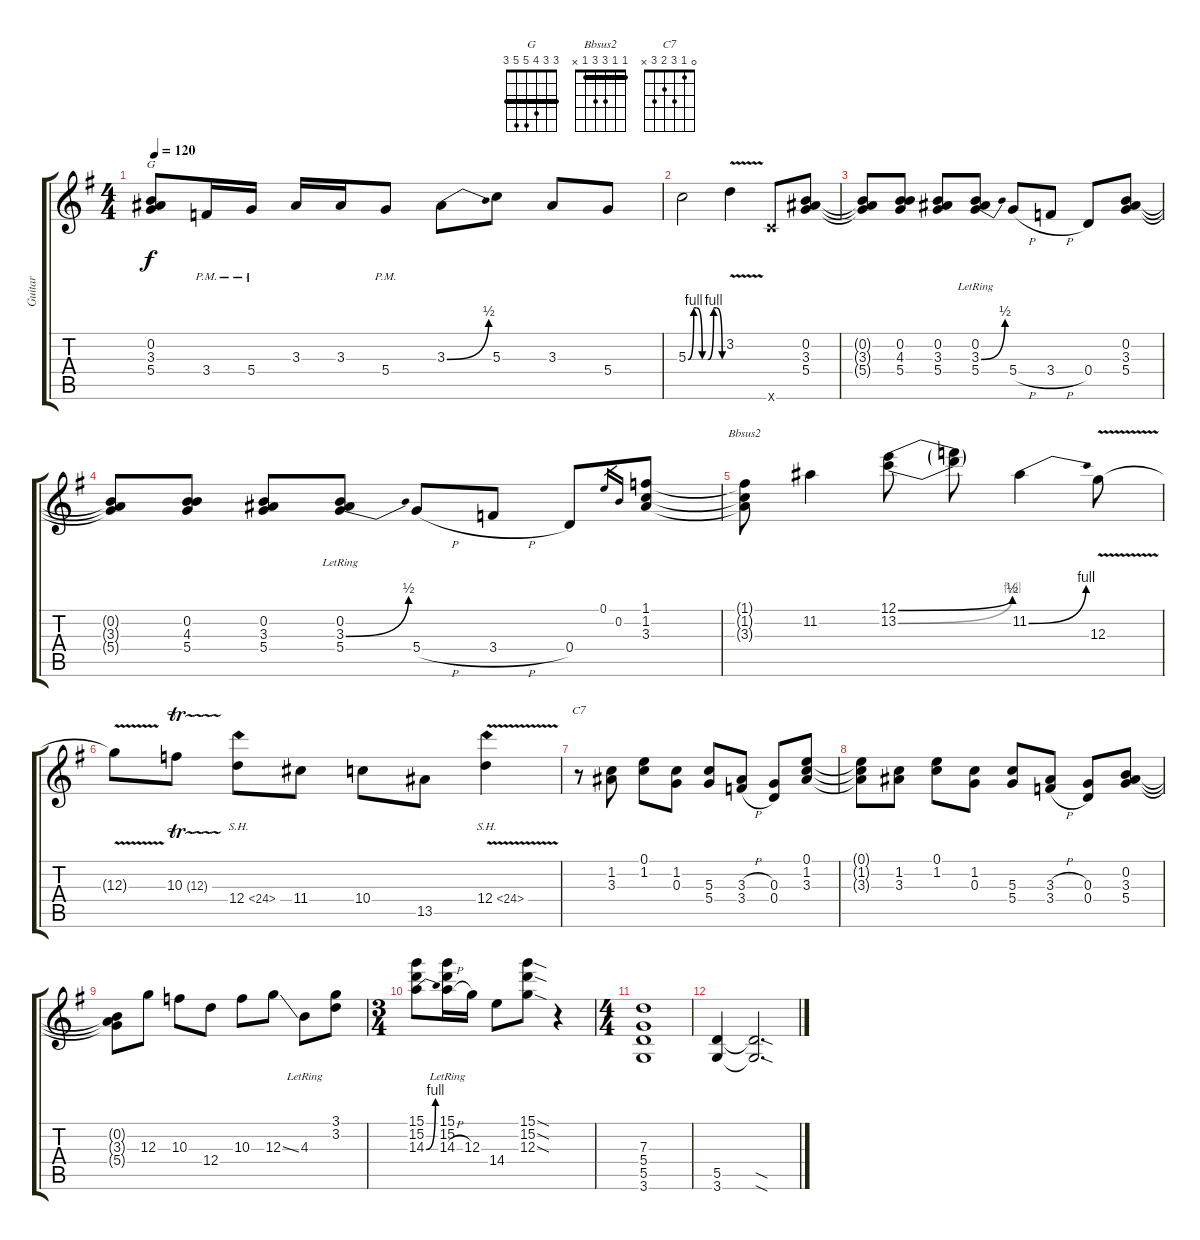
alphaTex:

\track ("Guitar" "Guitar") {instrument overdrivenguitar}
\staff {score tabs}
\tuning (E4 B3 G3 D3 A2 E2) {hide}
\chord ("G" 3 3 4 5 5 3) {barre 3}
\chord ("Bbsus2" 1 1 3 3 1 x) {barre 1}
\chord ("C7" 0 1 3 2 3 x)
\ts (4 4)
\tempo 120
\clef g2
\ks g
(0.2{t} 3.3{t} 5.4{t}).8{ch "G" dy f} 3.4{pm}.16 5.4{pm}.16 3.3.16 3.3.16 5.4{pm}.8 3.3{be (bend 0 0 60 2)}.8 5.3.8 3.3.8 5.4.8 |
5.3{be (custom 0 0 10 4 15 4 25 0 35 0 45 4 50 4 60 0)}.2 3.2{v}.4 8.6{x}.8 (0.2 3.3 5.4).8 |
(0.2{t} 3.3{t} 5.4{t}).8 (0.2 4.3 5.4).8 (0.2 3.3 5.4).8 (0.2{lr} 3.3{be (bend 0 0 60 2) lr} 5.4{lr}).8 5.4{h}.8 3.4{h}.8 0.4.8 (0.2 3.3 5.4).8 |
(0.2{t} 3.3{t} 5.4{t}).8 (0.2 4.3 5.4).8 (0.2 3.3 5.4).8 (0.2{lr} 3.3{be (bend 0 0 60 2) lr} 5.4{lr}).8 5.4{h}.8 3.4{h}.8 0.4.8 0.1.16{gr} 0.2.16{gr} (1.1 1.2 3.3).8 |
(1.1{t} 1.2{t} 3.3{t}).8{ch "Bbsus2"} 11.2.4 (12.1{be (bend 0 0 60 2)} 13.2{be (bend 0 0 60 4)}).8 (12.1{t} 13.2{t}).8 11.2{be (bend 0 0 60 4)}.4 12.3{v}.8 |
12.3{t}.8 10.3{tr (12 16)}.8 12.4{sh 12}.8 11.4.8 10.4.8 13.5.8 12.4{sh 12 v}.4 |
r.8{ch "C7"} (1.2 3.3).8 (0.1 1.2).8 (1.2 0.3).8 (5.3 5.4).8 (3.3{h} 3.4{h}).8 (0.3 0.4).8 (0.1 1.2 3.3).8 |
(0.1{t} 1.2{t} 3.3{t}).8 (1.2 3.3).8 (0.1 1.2).8 (1.2 0.3).8 (5.3 5.4).8 (3.3{h} 3.4{h}).8 (0.3 0.4).8 (0.2 3.3 5.4).8 |
(0.2{t} 3.3{t} 5.4{t}).8 12.3.8 10.3.8 12.4.8 10.3.8 12.3{ss}.8 4.3{lr}.8 (3.1 3.2).8 |
\ts (3 4)
(15.1 15.2 14.3{be (bend 0 0 60 4)}).8 (15.1{lr} 15.2{lr} 14.3{h}).16 12.3.16 14.4.8 (15.1{sod} 15.2{sod} 12.3{sod}).8 r.4 |
\ts (4 4)
(7.3 5.4 5.5 3.6).1 |
(5.5 3.6).4 (5.5{sod t} 3.6{sod t}).2{d}
